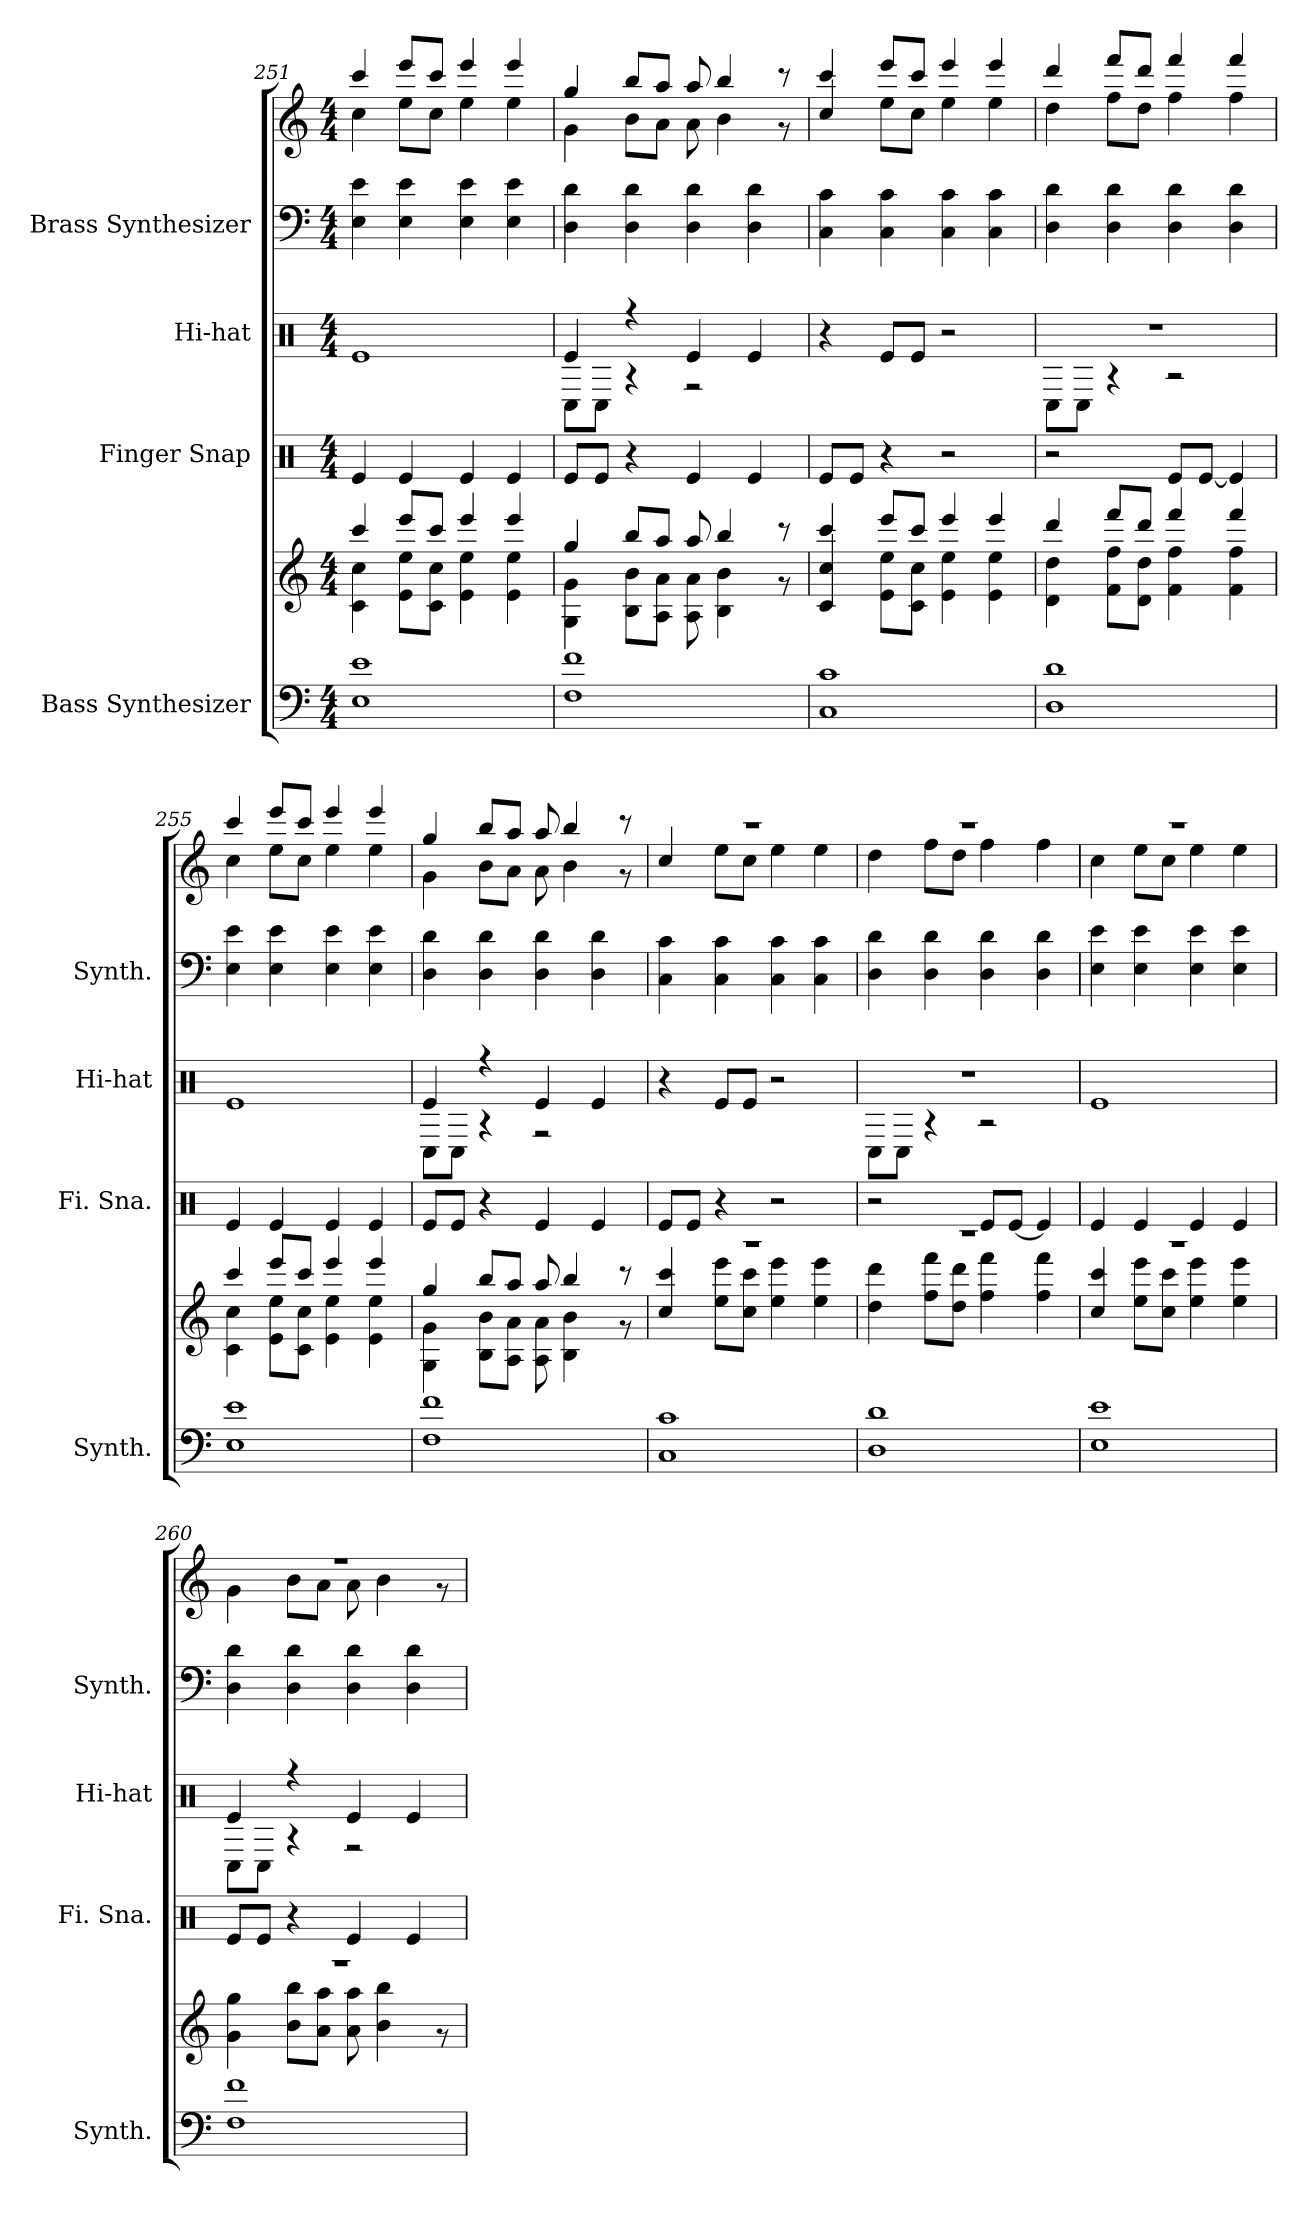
**kern	**kern	**kern	**kern	**kern	**kern
*part4	*part4	*part3	*part2	*part1	*part1
*staff6	*staff5	*staff4	*staff3	*staff2	*staff1
*I"Bass Synthesizer	*	*I"Finger Snap	*I"Hi-hat	*I"Brass Synthesizer	*
*I'Synth.	*	*I'Fi. Sna.	*I'Hi-hat	*I'Synth.	*
*clefF4	*clefG2	*clefX	*clefX	*clefF4	*clefG2
*k[]	*k[]	*k[]	*k[]	*k[]	*k[]
*M4/4	*M4/4	*M4/4	*M4/4	*M4/4	*M4/4
=251	=251	=251	=251	=251	=251
*	*^	*	*	*	*^
1E 1e	4ccc/	4c\ 4cc\	4Re/	1Re	4E\ 4e\	4ccc/	4cc\
.	8eee/L	8e\ 8ee\L	4Re/	.	4E\ 4e\	8eee/L	8ee\L
.	8ccc/J	8c\ 8cc\J	.	.	.	8ccc/J	8cc\J
.	4eee/	4e\ 4ee\	4Re/	.	4E\ 4e\	4eee/	4ee\
.	4eee/	4e\ 4ee\	4Re/	.	4E\ 4e\	4eee/	4ee\
!!LO:PB:g=z	!!
=252	=252	=252	=252	=252	=252	=252	=252
*	*	*	*	*^	*	*	*
1F 1f	4gg/	4G\ 4g\	8Re/L	4Re/	8RC\L	4D\ 4d\	4gg/	4g\
.	.	.	8Re/J	.	8RC\J	.	.	.
.	8bb/L	8B\ 8b\L	4r	4r	4r	4D\ 4d\	8bb/L	8b\L
.	8aa/J	8A\ 8a\J	.	.	.	.	8aa/J	8a\J
.	8aa/	8A\ 8a\	4Re/	4Re/	2r	4D\ 4d\	8aa/	8a\
.	4bb/	4B\ 4b\	.	.	.	.	4bb/	4b\
.	.	.	4Re/	4Re/	.	4D\ 4d\	.	.
.	8r	8r	.	.	.	.	8r	8r
*	*	*	*	*v	*v	*	*	*
=253	=253	=253	=253	=253	=253	=253	=253
1C 1c	4ccc/	4c/ 4cc/	8Re/L	4r	4C\ 4c\	4ccc/	4cc/
.	.	.	8Re/J	.	.	.	.
.	8eee/L	8e\ 8ee\L	4r	8Re/L	4C\ 4c\	8eee/L	8ee\L
.	8ccc/J	8c\ 8cc\J	.	8Re/J	.	8ccc/J	8cc\J
.	4eee/	4e\ 4ee\	2r	2r	4C\ 4c\	4eee/	4ee\
.	4eee/	4e\ 4ee\	.	.	4C\ 4c\	4eee/	4ee\
=254	=254	=254	=254	=254	=254	=254	=254
*	*	*	*	*^	*	*	*
1D 1d	4ddd/	4d\ 4dd\	2r	1r	8RC\L	4D\ 4d\	4ddd/	4dd\
.	.	.	.	.	8RC\J	.	.	.
.	8fff/L	8f\ 8ff\L	.	.	4r	4D\ 4d\	8fff/L	8ff\L
.	8ddd/J	8d\ 8dd\J	.	.	.	.	8ddd/J	8dd\J
.	4fff/	4f\ 4ff\	8Re/L	.	2r	4D\ 4d\	4fff/	4ff\
.	.	.	[8Re/J	.	.	.	.	.
.	4fff/	4f\ 4ff\	4Re/]	.	.	4D\ 4d\	4fff/	4ff\
*	*	*	*	*v	*v	*	*	*
=255	=255	=255	=255	=255	=255	=255	=255
1E 1e	4ccc/	4c\ 4cc\	4Re/	1Re	4E\ 4e\	4ccc/	4cc\
.	8eee/L	8e\ 8ee\L	4Re/	.	4E\ 4e\	8eee/L	8ee\L
.	8ccc/J	8c\ 8cc\J	.	.	.	8ccc/J	8cc\J
.	4eee/	4e\ 4ee\	4Re/	.	4E\ 4e\	4eee/	4ee\
.	4eee/	4e\ 4ee\	4Re/	.	4E\ 4e\	4eee/	4ee\
!!LO:LB:g=z	!!
=256	=256	=256	=256	=256	=256	=256	=256
*	*	*	*	*^	*	*	*
1F 1f	4gg/	4G\ 4g\	8Re/L	4Re/	8RC\L	4D\ 4d\	4gg/	4g\
.	.	.	8Re/J	.	8RC\J	.	.	.
.	8bb/L	8B\ 8b\L	4r	4r	4r	4D\ 4d\	8bb/L	8b\L
.	8aa/J	8A\ 8a\J	.	.	.	.	8aa/J	8a\J
.	8aa/	8A\ 8a\	4Re/	4Re/	2r	4D\ 4d\	8aa/	8a\
.	4bb/	4B\ 4b\	.	.	.	.	4bb/	4b\
.	.	.	4Re/	4Re/	.	4D\ 4d\	.	.
.	8r	8r	.	.	.	.	8r	8r
*	*	*	*	*v	*v	*	*	*
=257	=257	=257	=257	=257	=257	=257	=257
1C 1c	1r	4cc/ 4ccc/	8Re/L	4r	4C\ 4c\	1r	4cc/
.	.	.	8Re/J	.	.	.	.
.	.	8ee\ 8eee\L	4r	8Re/L	4C\ 4c\	.	8ee\L
.	.	8cc\ 8ccc\J	.	8Re/J	.	.	8cc\J
.	.	4ee\ 4eee\	2r	2r	4C\ 4c\	.	4ee\
.	.	4ee\ 4eee\	.	.	4C\ 4c\	.	4ee\
=258	=258	=258	=258	=258	=258	=258	=258
*	*	*	*	*^	*	*	*
1D 1d	1r	4dd\ 4ddd\	2r	1r	8RC\L	4D\ 4d\	1r	4dd\
.	.	.	.	.	8RC\J	.	.	.
.	.	8ff\ 8fff\L	.	.	4r	4D\ 4d\	.	8ff\L
.	.	8dd\ 8ddd\J	.	.	.	.	.	8dd\J
.	.	4ff\ 4fff\	8Re/L	.	2r	4D\ 4d\	.	4ff\
.	.	.	[8Re/J	.	.	.	.	.
.	.	4ff\ 4fff\	4Re/]	.	.	4D\ 4d\	.	4ff\
*	*	*	*	*v	*v	*	*	*
=259	=259	=259	=259	=259	=259	=259	=259
1E 1e	1r	4cc/ 4ccc/	4Re/	1Re	4E\ 4e\	1r	4cc\
.	.	8ee\ 8eee\L	4Re/	.	4E\ 4e\	.	8ee\L
.	.	8cc\ 8ccc\J	.	.	.	.	8cc\J
.	.	4ee\ 4eee\	4Re/	.	4E\ 4e\	.	4ee\
.	.	4ee\ 4eee\	4Re/	.	4E\ 4e\	.	4ee\
!!LO:PB:g=z	!!
=260	=260	=260	=260	=260	=260	=260	=260
*	*	*	*	*^	*	*	*
1F 1f	1r	4g\ 4gg\	8Re/L	4Re/	8RC\L	4D\ 4d\	1r	4g\
.	.	.	8Re/J	.	8RC\J	.	.	.
.	.	8b\ 8bb\L	4r	4r	4r	4D\ 4d\	.	8b\L
.	.	8a\ 8aa\J	.	.	.	.	.	8a\J
.	.	8a\ 8aa\	4Re/	4Re/	2r	4D\ 4d\	.	8a\
.	.	4b\ 4bb\	.	.	.	.	.	4b\
.	.	.	4Re/	4Re/	.	4D\ 4d\	.	.
.	.	8r	.	.	.	.	.	8r
*	*v	*v	*	*v	*v	*	*v	*v
=	=	=	=	=	=
*-	*-	*-	*-	*-	*-
